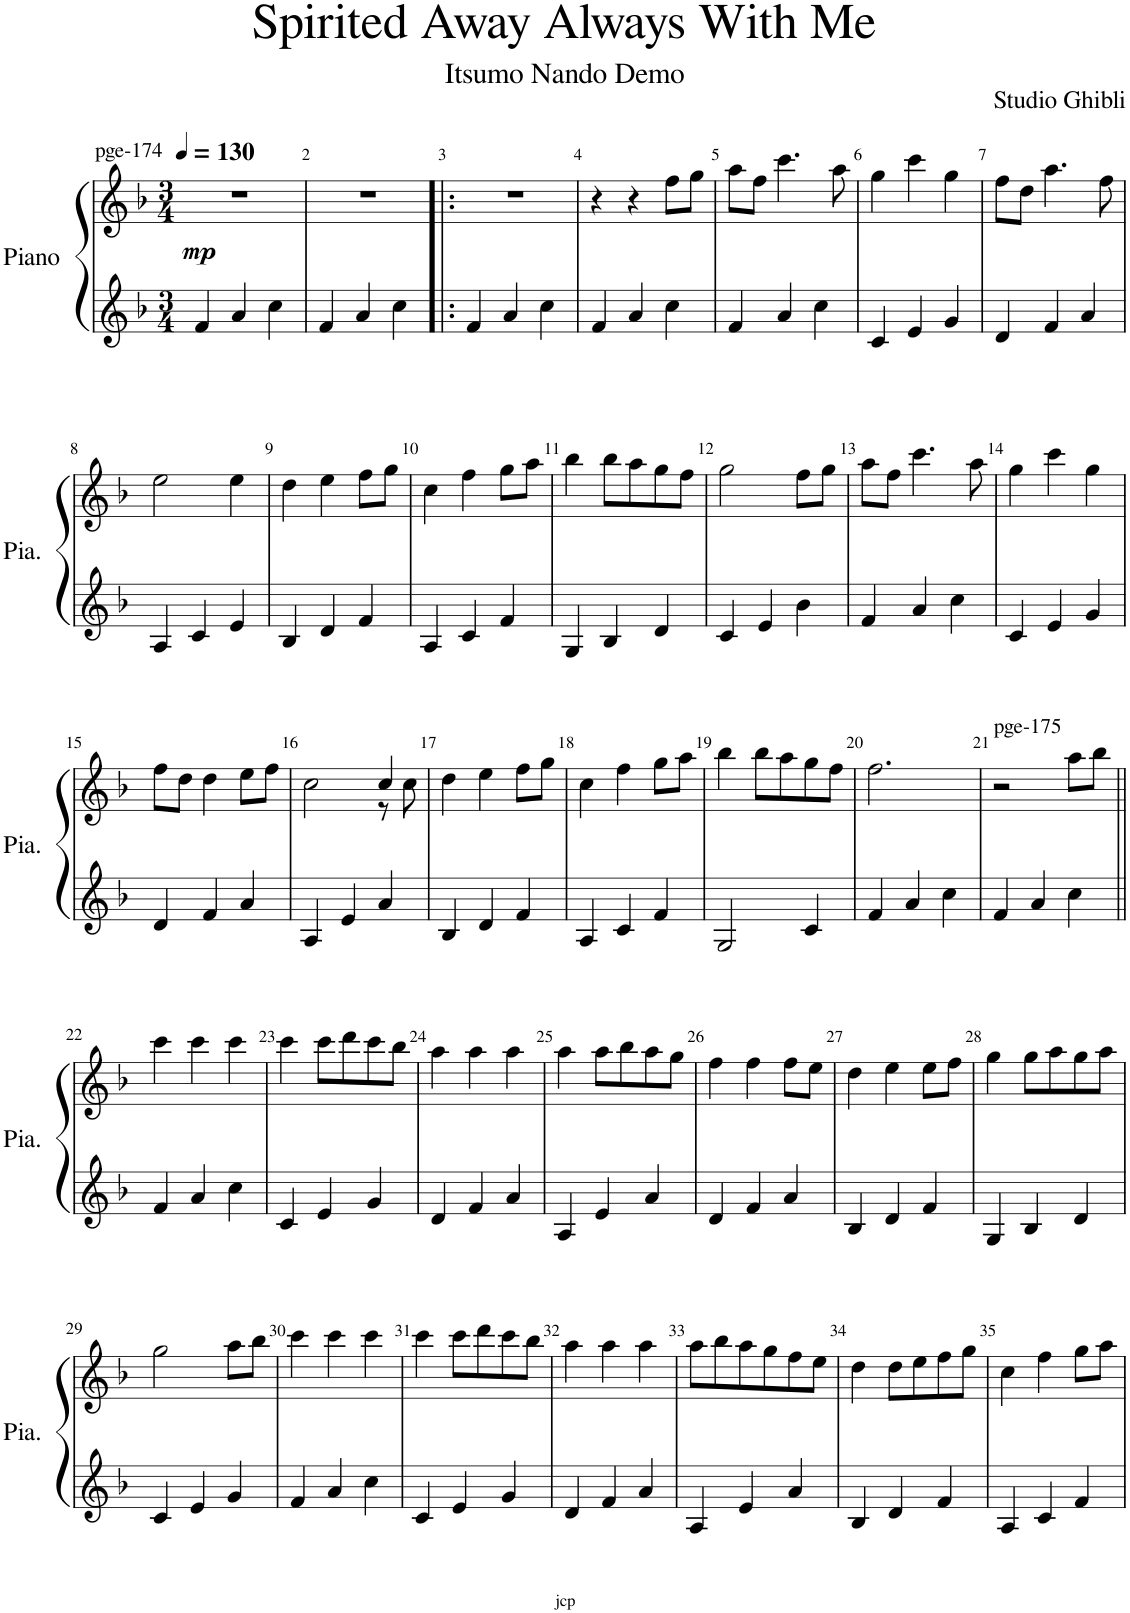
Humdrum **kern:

**kern	**kern	**dynam
*part1	*part1	*part1
*staff2	*staff1	*staff1/2
*I"Piano	*	*
*I'Pia.	*	*
*clefG2	*clefG2	*
*k[b-]	*k[b-]	*
*M3/4	*M3/4	*
*MM130	*MM130	*
=1	=1	=1
!	!LO:TX:a:t=pge-174	!
!	!	!LO:DY:b
4f/	2.r	mp
4a/	.	.
4cc\	.	.
=2	=2	=2
4f/	2.r	.
4a/	.	.
4cc\	.	.
=3!|:	=3!|:	=3!|:
4f/	2.r	.
4a/	.	.
4cc\	.	.
=4	=4	=4
4f/	4r	.
4a/	4r	.
4cc\	8ff\L	.
.	8gg\J	.
=5	=5	=5
4f/	8aa\L	.
.	8ff\J	.
4a/	4.ccc\	.
4cc\	.	.
.	8aa\	.
=6	=6	=6
4c/	4gg\	.
4e/	4ccc\	.
4g/	4gg\	.
=7	=7	=7
4d/	8ff\L	.
.	8dd\J	.
4f/	4.aa\	.
4a/	.	.
.	8ff\	.
!!LO:LB:g=z
=8	=8	=8
4A/	2ee\	.
4c/	.	.
4e/	4ee\	.
=9	=9	=9
4B-/	4dd\	.
4d/	4ee\	.
4f/	8ff\L	.
.	8gg\J	.
=10	=10	=10
4A/	4cc\	.
4c/	4ff\	.
4f/	8gg\L	.
.	8aa\J	.
=11	=11	=11
4G/	4bb-\	.
4B-/	8bb-\L	.
.	8aa\	.
4d/	8gg\	.
.	8ff\J	.
=12	=12	=12
4c/	2gg\	.
4e/	.	.
4b-\	8ff\L	.
.	8gg\J	.
=13	=13	=13
4f/	8aa\L	.
.	8ff\J	.
4a/	4.ccc\	.
4cc\	.	.
.	8aa\	.
=14	=14	=14
4c/	4gg\	.
4e/	4ccc\	.
4g/	4gg\	.
!!LO:LB:g=z
=15	=15	=15
4d/	8ff\L	.
.	8dd\J	.
4f/	4dd\	.
4a/	8ee\L	.
.	8ff\J	.
=16	=16	=16
*	*^	*
4A/	2cc\	2ryy	.
4e/	.	.	.
4a/	4cc/	8r	.
.	.	8cc\	.
*	*v	*v	*
=17	=17	=17
4B-/	4dd\	.
4d/	4ee\	.
4f/	8ff\L	.
.	8gg\J	.
=18	=18	=18
4A/	4cc\	.
4c/	4ff\	.
4f/	8gg\L	.
.	8aa\J	.
=19	=19	=19
2G/	4bb-\	.
.	8bb-\L	.
.	8aa\	.
4c/	8gg\	.
.	8ff\J	.
=20	=20	=20
4f/	2.ff\	.
4a/	.	.
4cc\	.	.
=21	=21	=21
!	!LO:TX:a:t=pge-175	!
4f/	2r	.
4a/	.	.
4cc\	8aa\L	.
.	8bb-\J	.
!!LO:LB:g=z
=22||	=22||	=22||
4f/	4ccc\	.
4a/	4ccc\	.
4cc\	4ccc\	.
=23	=23	=23
4c/	4ccc\	.
4e/	8ccc\L	.
.	8ddd\	.
4g/	8ccc\	.
.	8bb-\J	.
=24	=24	=24
4d/	4aa\	.
4f/	4aa\	.
4a/	4aa\	.
=25	=25	=25
4A/	4aa\	.
4e/	8aa\L	.
.	8bb-\	.
4a/	8aa\	.
.	8gg\J	.
=26	=26	=26
4d/	4ff\	.
4f/	4ff\	.
4a/	8ff\L	.
.	8ee\J	.
=27	=27	=27
4B-/	4dd\	.
4d/	4ee\	.
4f/	8ee\L	.
.	8ff\J	.
=28	=28	=28
4G/	4gg\	.
4B-/	8gg\L	.
.	8aa\	.
4d/	8gg\	.
.	8aa\J	.
!!LO:LB:g=z
=29	=29	=29
4c/	2gg\	.
4e/	.	.
4g/	8aa\L	.
.	8bb-\J	.
=30	=30	=30
4f/	4ccc\	.
4a/	4ccc\	.
4cc\	4ccc\	.
=31	=31	=31
4c/	4ccc\	.
4e/	8ccc\L	.
.	8ddd\	.
4g/	8ccc\	.
.	8bb-\J	.
=32	=32	=32
4d/	4aa\	.
4f/	4aa\	.
4a/	4aa\	.
=33	=33	=33
4A/	8aa\L	.
.	8bb-\	.
4e/	8aa\	.
.	8gg\	.
4a/	8ff\	.
.	8ee\J	.
=34	=34	=34
4B-/	4dd\	.
4d/	8dd\L	.
.	8ee\	.
4f/	8ff\	.
.	8gg\J	.
=35	=35	=35
4A/	4cc\	.
4c/	4ff\	.
4f/	8gg\L	.
.	8aa\J	.
=	=	=
*-	*-	*-
